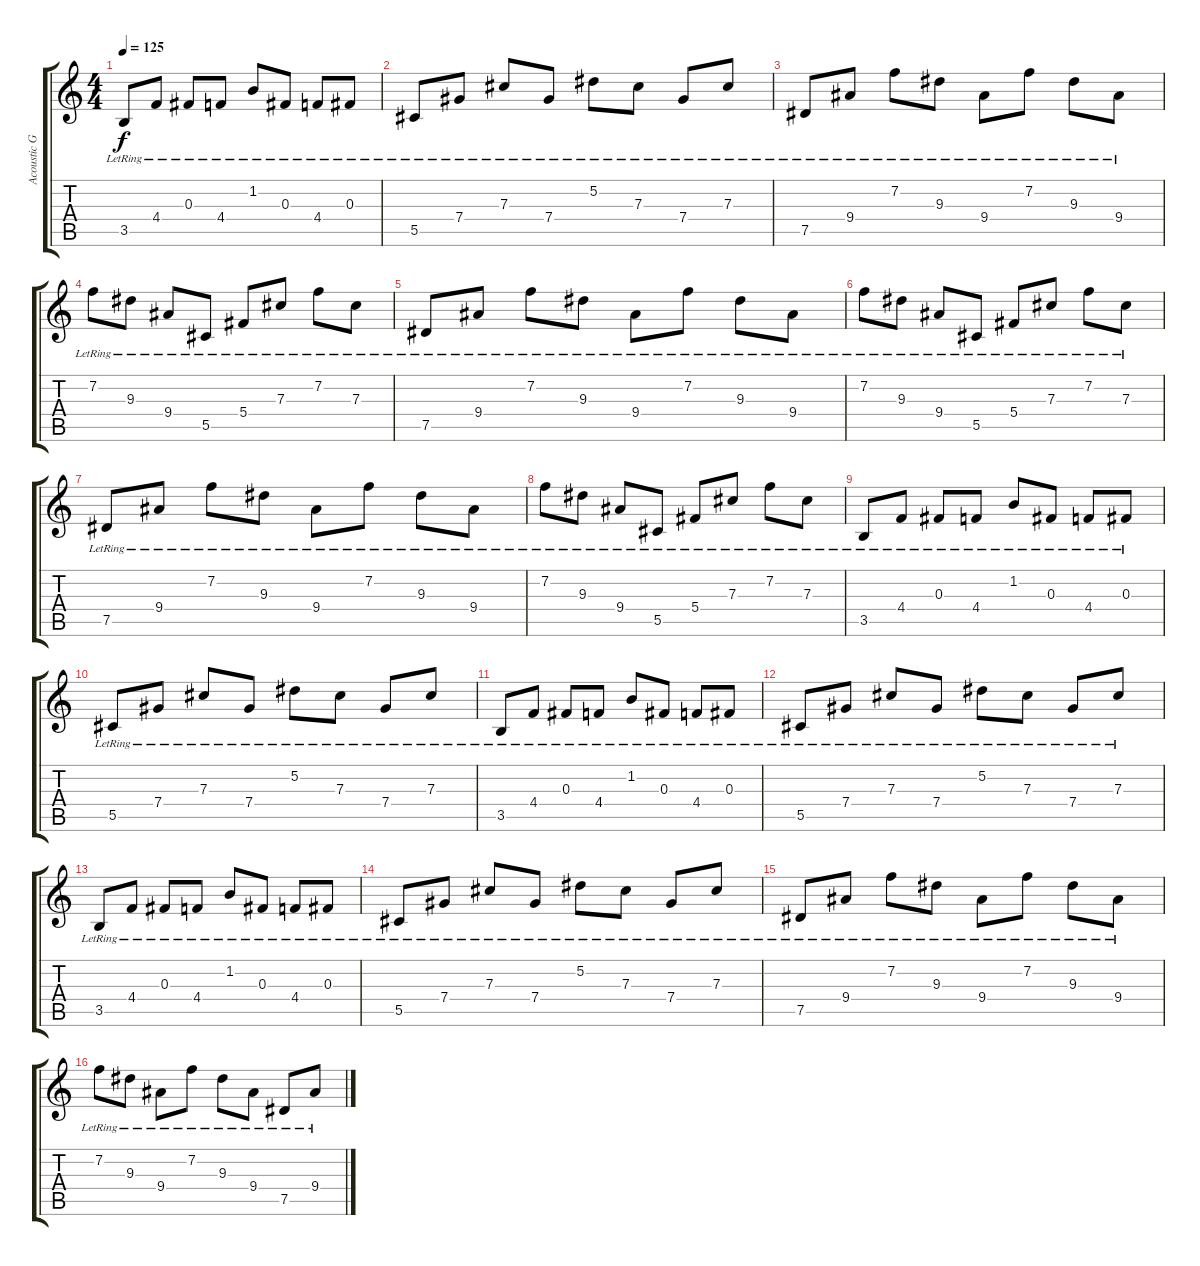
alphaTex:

\track ("Acoustic Guitar" "Acoustic G") {instrument acousticguitarsteel}
\staff {score tabs}
\tuning (Eb4 Bb3 Gb3 Db3 Ab2 Eb2) {hide}
\ts (4 4)
\tempo 125
\clef g2
\ks c
3.5{lr}.8{dy f} 4.4{lr}.8 0.3{lr}.8 4.4{lr}.8 1.2{lr}.8 0.3{lr}.8 4.4{lr}.8 0.3{lr}.8 |
5.5{lr}.8 7.4{lr}.8 7.3{lr}.8 7.4{lr}.8 5.2{lr}.8 7.3{lr}.8 7.4{lr}.8 7.3{lr}.8 |
7.5{lr}.8 9.4{lr}.8 7.2{lr}.8 9.3{lr}.8 9.4{lr}.8 7.2{lr}.8 9.3{lr}.8 9.4{lr}.8 |
7.2{lr}.8 9.3{lr}.8 9.4{lr}.8 5.5{lr}.8 5.4{lr}.8 7.3{lr}.8 7.2{lr}.8 7.3{lr}.8 |
7.5{lr}.8 9.4{lr}.8 7.2{lr}.8 9.3{lr}.8 9.4{lr}.8 7.2{lr}.8 9.3{lr}.8 9.4{lr}.8 |
7.2{lr}.8 9.3{lr}.8 9.4{lr}.8 5.5{lr}.8 5.4{lr}.8 7.3{lr}.8 7.2{lr}.8 7.3{lr}.8 |
7.5{lr}.8 9.4{lr}.8 7.2{lr}.8 9.3{lr}.8 9.4{lr}.8 7.2{lr}.8 9.3{lr}.8 9.4{lr}.8 |
7.2{lr}.8 9.3{lr}.8 9.4{lr}.8 5.5{lr}.8 5.4{lr}.8 7.3{lr}.8 7.2{lr}.8 7.3{lr}.8 |
3.5{lr}.8 4.4{lr}.8 0.3{lr}.8 4.4{lr}.8 1.2{lr}.8 0.3{lr}.8 4.4{lr}.8 0.3{lr}.8 |
5.5{lr}.8 7.4{lr}.8 7.3{lr}.8 7.4{lr}.8 5.2{lr}.8 7.3{lr}.8 7.4{lr}.8 7.3{lr}.8 |
3.5{lr}.8 4.4{lr}.8 0.3{lr}.8 4.4{lr}.8 1.2{lr}.8 0.3{lr}.8 4.4{lr}.8 0.3{lr}.8 |
5.5{lr}.8 7.4{lr}.8 7.3{lr}.8 7.4{lr}.8 5.2{lr}.8 7.3{lr}.8 7.4{lr}.8 7.3{lr}.8 |
3.5{lr}.8 4.4{lr}.8 0.3{lr}.8 4.4{lr}.8 1.2{lr}.8 0.3{lr}.8 4.4{lr}.8 0.3{lr}.8 |
5.5{lr}.8 7.4{lr}.8 7.3{lr}.8 7.4{lr}.8 5.2{lr}.8 7.3{lr}.8 7.4{lr}.8 7.3{lr}.8 |
7.5{lr}.8 9.4{lr}.8 7.2{lr}.8 9.3{lr}.8 9.4{lr}.8 7.2{lr}.8 9.3{lr}.8 9.4{lr}.8 |
7.2{lr}.8 9.3{lr}.8 9.4{lr}.8 7.2{lr}.8 9.3{lr}.8 9.4{lr}.8 7.5{lr}.8 9.4{lr}.8
